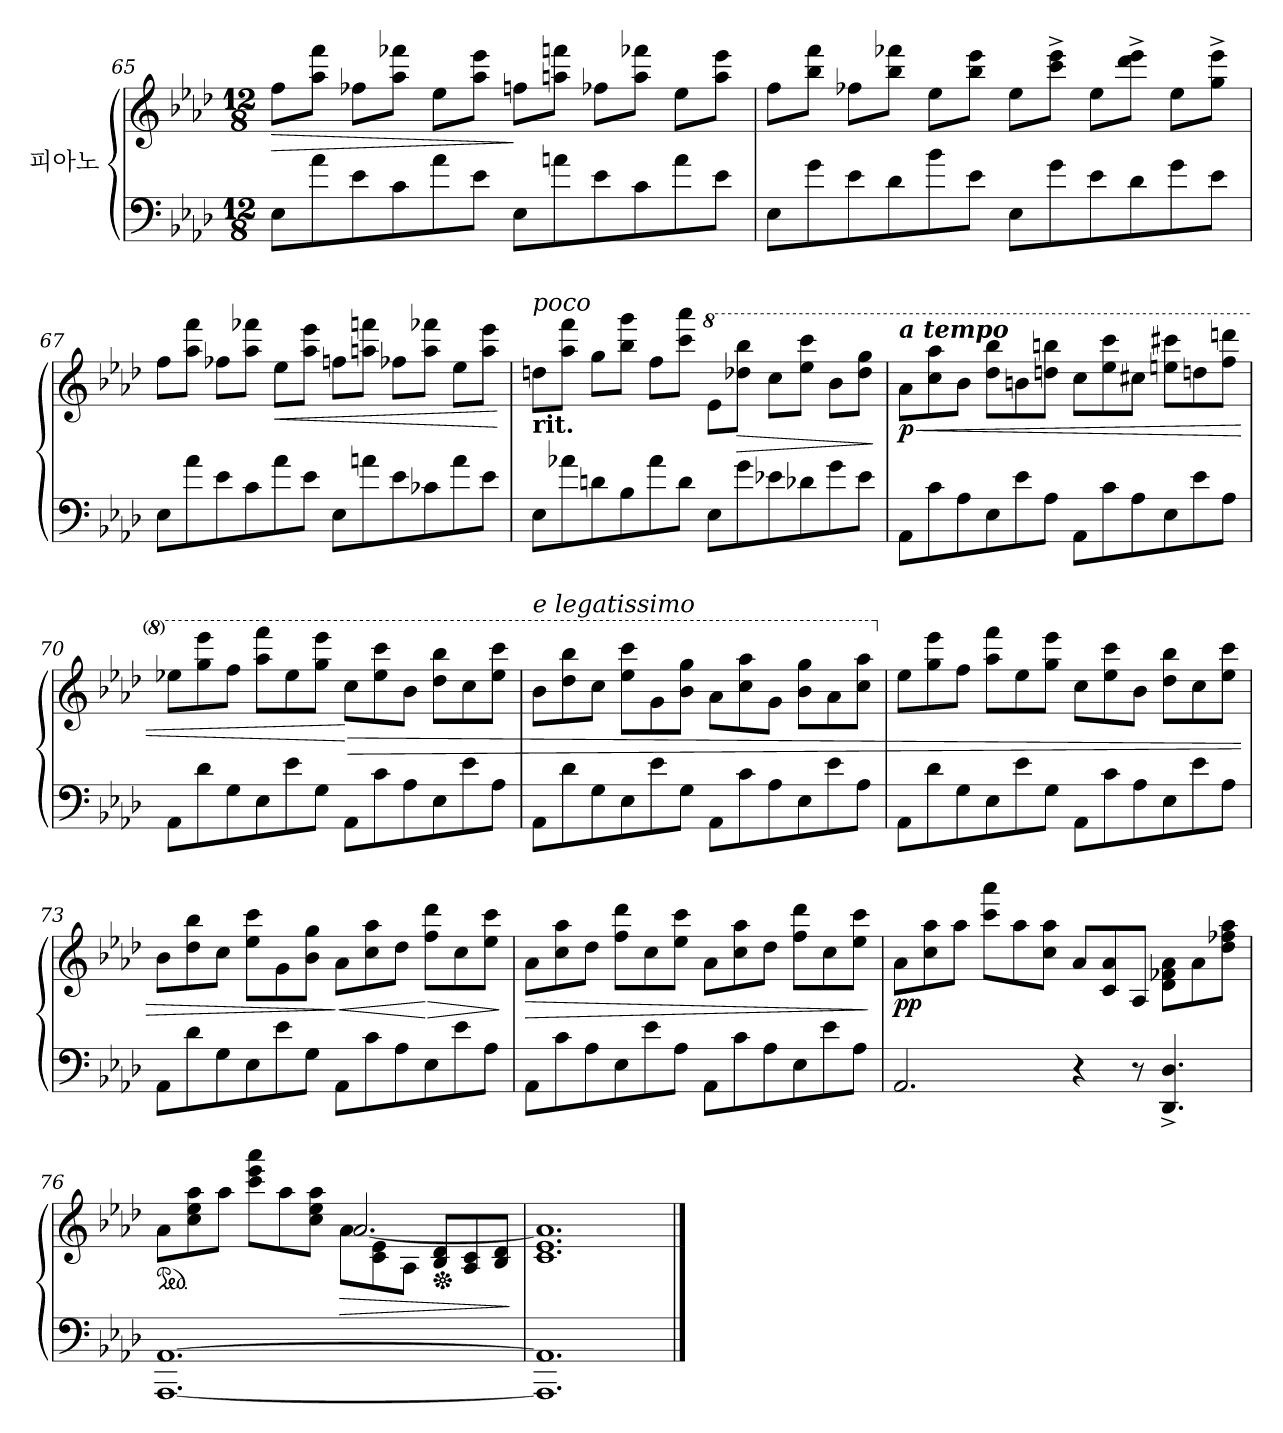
**kern	**kern	**dynam
*part1	*part1	*part1
*staff2	*staff1	*staff1/2
*I"피아노	*	*
*clefF4	*clefG2	*
*k[b-e-a-d-]	*k[b-e-a-d-]	*
*M12/8	*M12/8	*
=65	=65	=65
!	!	!LO:HP:b
8E-\L	8ff\L	>
8a-\	8aa-\ 8fff\J	.
8e-\	8ff-X\L	.
8c\	8aa-\ 8fff-X\J	.
8a-\	8ee-\L	.
8e-\J	8aa-\ 8eee-\J	.
8E-\L	8ffn\L	]
8an\	8aan\ 8fffn\J	.
8e-\	8ff-X\L	.
8c\	8aa\ 8fff-X\J	.
8a\	8ee-\L	.
8e-\J	8aa\ 8eee-\J	.
!!LO:PB:g=z
=66	=66	=66
8E-\L	8ff\L	.
8g\	8bb-\ 8fff\J	.
8e-\	8ff-X\L	.
8d-\	8bb-\ 8fff-X\J	.
8b-\	8ee-\L	.
8e-\J	8bb-\ 8eee-\J	.
8E-\L	8ee-\L	.
8g\	8ccc\^ 8eee-\^J	.
8e-\	8ee-\L	.
8d-\	8ddd-\^ 8eee-\^J	.
8g\	8ee-\L	.
8e-\J	8gg\^ 8eee-\^J	.
=67	=67	=67
8E-\L	8ff\L	.
8a-\	8aa-\ 8fff\J	.
8e-\	8ff-X\L	.
8c\	8aa-\ 8fff-X\J	.
!	!	!LO:HP:b
8a-\	8ee-\L	<
8e-\J	8aa-\ 8eee-\J	.
8E-\L	8ffn\L	.
8an\	8aan\ 8fffn\J	.
8e-\	8ff-X\L	.
8c-X\	8aa\ 8fff-X\J	.
8a\	8ee-\L	.
8e-\J	8aa\ 8eee-\J	.
.	.	[
!!LO:LB:g=z
=68	=68	=68
!	!LO:TX:a:i:t=poco	!
!	!LO:TX:b:B:t=rit.	!
8E-\L	8ddn\L	.
8a-X\	8aa-\ 8fff\J	.
8dn\	8gg\L	.
8B-\	8bb-\ 8ggg\J	.
8a-\	8ff\L	.
8d\J	8ccc\ 8aaa-\J	.
*	*8va	*
8E-\L	8ee-\L	.
!	!	!LO:HP:b
8g\	8ddd-X\ 8bbb-\J	>
8e-X\	8ccc\L	.
8d-X\	8eee-\ 8cccc\J	.
8g\	8bb-\L	.
8e-\J	8ddd-\ 8ggg\J	.
.	.	]
=69	=69	=69
!	!LO:TX:a:Bi:t=a tempo	!
!	!	!LO:HP:b
!	!	!LO:DY:n=1:b
8AA-\L	8aa-\L	< p
8c\	8ccc\ 8aaa-\	.
8A-\	8bb-\J	.
8E-\	8ddd-\ 8bbb-\L	.
8e-\	8bbn\	.
8A-\J	8dddn\ 8bbbn\J	.
8AA-\L	8ccc\L	.
8c\	8eee-\ 8cccc\	.
8A-\	8ccc#X\J	.
8E-\	8eeen\ 8cccc#X\L	.
8e-\	8dddn\	.
8A-\J	8fff\ 8ddddn\J	.
!!LO:LB:g=z
=70	=70	=70
8AA-\L	8eee-X\L	.
8d-\	8ggg\ 8eeee-\	.
8G\	8fff\J	.
8E-\	8aaa-\ 8ffff\L	.
8e-\	8eee-\	.
8G\J	8ggg\ 8eeee-\J	.
!	!	!LO:HP:n=1:b
8AA-\L	8ccc\L	[ >
8c\	8eee-\ 8cccc\	.
8A-\	8bb-\J	.
8E-\	8ddd-\ 8bbb-\L	.
8e-\	8ccc\	.
8A-\J	8eee-\ 8cccc\J	.
=71	=71	=71
!	!LO:TX:a:i:t=e        legatissimo	!
8AA-\L	8bb-\L	.
8d-\	8ddd-\ 8bbb-\	.
8G\	8ccc\J	.
8E-\	8eee-\ 8cccc\L	.
8e-\	8gg\	.
8G\J	8bb-\ 8ggg\J	.
8AA-\L	8aa-\L	.
8c\	8ccc\ 8aaa-\	.
8A-\	8gg\J	.
8E-\	8bb-\ 8ggg\L	.
8e-\	8aa-\	.
8A-\J	8ccc\ 8aaa-\J	.
!!LO:LB:g=z
=72	=72	=72
*	*X8va	*
8AA-\L	8ee-\L	.
8d-\	8gg\ 8eee-\	.
8G\	8ff\J	.
8E-\	8aa-\ 8fff\L	.
8e-\	8ee-\	.
8G\J	8gg\ 8eee-\J	.
8AA-\L	8cc\L	.
8c\	8ee-\ 8ccc\	.
8A-\	8b-\J	.
8E-\	8dd-\ 8bb-\L	.
8e-\	8cc\	.
8A-\J	8ee-\ 8ccc\J	.
=73	=73	=73
8AA-\L	8b-\L	.
8d-\	8dd-\ 8bb-\	.
8G\	8cc\J	.
8E-\	8ee-\ 8ccc\L	.
8e-\	8g\	.
8G\J	8b-\ 8gg\J	.
!	!	!LO:HP:n=1:b
8AA-\L	8a-\L	] <
8c\	8cc\ 8aa-\	.
8A-\	8dd-\J	.
!	!	!LO:HP:n=1:b
8E-\	8ff\ 8ddd-\L	[ >
8e-\	8cc\	.
8A-\J	8ee-\ 8ccc\J	.
.	.	]
=74	=74	=74
!	!	!LO:HP:b
8AA-\L	8a-\L	>
8c\	8cc\ 8aa-\	.
8A-\	8dd-\J	.
8E-\	8ff\ 8ddd-\L	.
8e-\	8cc\	.
8A-\J	8ee-\ 8ccc\J	.
8AA-\L	8a-\L	.
8c\	8cc\ 8aa-\	.
8A-\	8dd-\J	.
8E-\	8ff\ 8ddd-\L	.
8e-\	8cc\	.
8A-\J	8ee-\ 8ccc\J	.
.	.	]
!!LO:LB:g=z
=75	=75	=75
!	!	!LO:DY:b
2.AA-/	8a-\L	pp
.	8cc\ 8aa-\	.
.	8aa-\J	.
.	8ccc\ 8aaa-\L	.
.	8aa-\	.
.	8cc\ 8aa-\J	.
4r	8a-/L	.
.	8c/ 8a-/	.
8r	8A-/J	.
4.DD-/^ 4.D-/^	8d-\ 8f-X\ 8a-\L	.
.	8a-\	.
.	8dd-\ 8ff-X\ 8aa-\J	.
=76	=76	=76
*	*ped	*
*	*^	*
[1.AAA- [1.AA-	8a-\L	2.ryy	.
.	8cc\ 8ee-\ 8aa-\	.	.
.	8aa-\J	.	.
.	8ccc\ 8eee-\ 8aaa-\L	.	.
.	8aa-\	.	.
.	8cc\ 8ee-\ 8aa-\J	.	.
!	!	!	!LO:HP:b
.	8a-\L	[2.a-/	>
.	8c\ 8e-\	.	.
.	8A-\J	.	.
*	*Xped	*	*
.	8B-/ 8d-/L	.	.
.	8A-/ 8c/	.	.
.	8B-/ 8d-/J	.	.
*	*v	*v	*
.	.	]
=77	=77	=77
*	*^	*
1.AAA-] 1.AA-]	1.c 1.e-	1.a-]	.
*	*v	*v	*
==	==	==
*-	*-	*-
